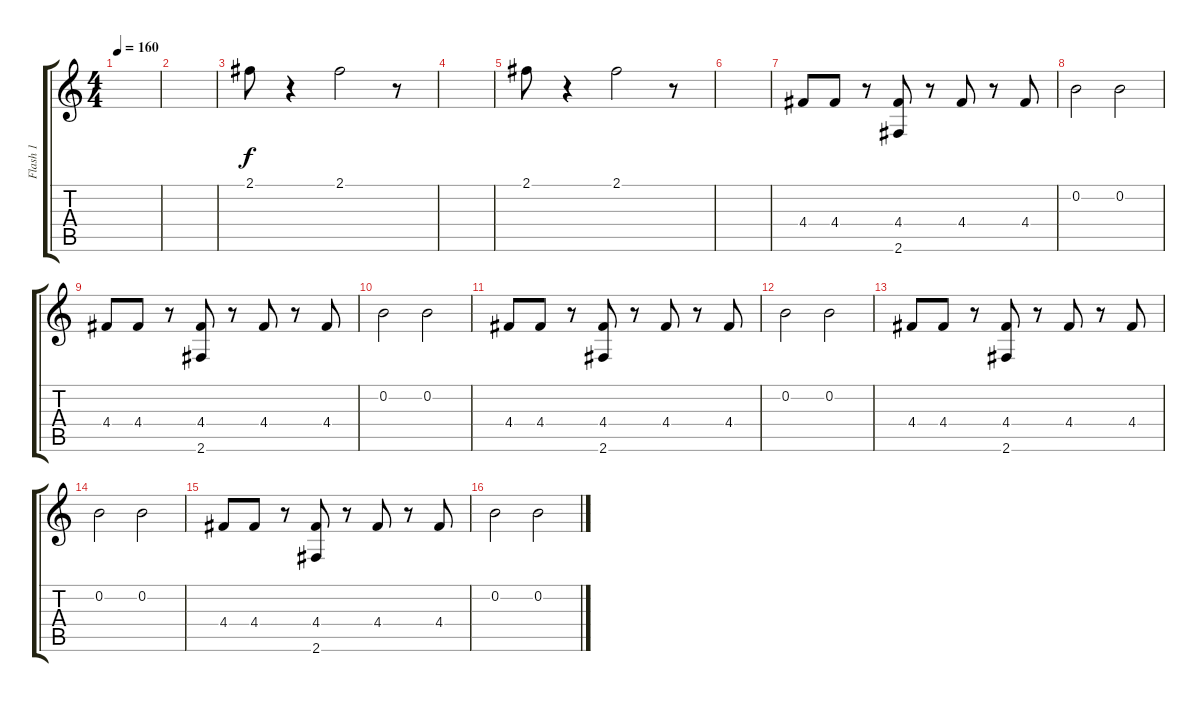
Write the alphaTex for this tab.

\track ("Flash 1" "Flash 1") {instrument synthbass2}
\staff {score tabs}
\tuning (E4 B3 G3 D3 A2 E2) {hide}
\ts (4 4)
\tempo 160
\clef g2
\ks c
|
|
2.1.8 r.4 2.1.2 r.8 |
|
2.1.8 r.4 2.1.2 r.8 |
|
4.4.8 4.4.8 r.8 (4.4 2.6).8 r.8 4.4.8 r.8 4.4.8 |
0.2.2 0.2.2 |
4.4.8 4.4.8 r.8 (4.4 2.6).8 r.8 4.4.8 r.8 4.4.8 |
0.2.2 0.2.2 |
4.4.8 4.4.8 r.8 (4.4 2.6).8 r.8 4.4.8 r.8 4.4.8 |
0.2.2 0.2.2 |
4.4.8 4.4.8 r.8 (4.4 2.6).8 r.8 4.4.8 r.8 4.4.8 |
0.2.2 0.2.2 |
4.4.8 4.4.8 r.8 (4.4 2.6).8 r.8 4.4.8 r.8 4.4.8 |
0.2.2 0.2.2
